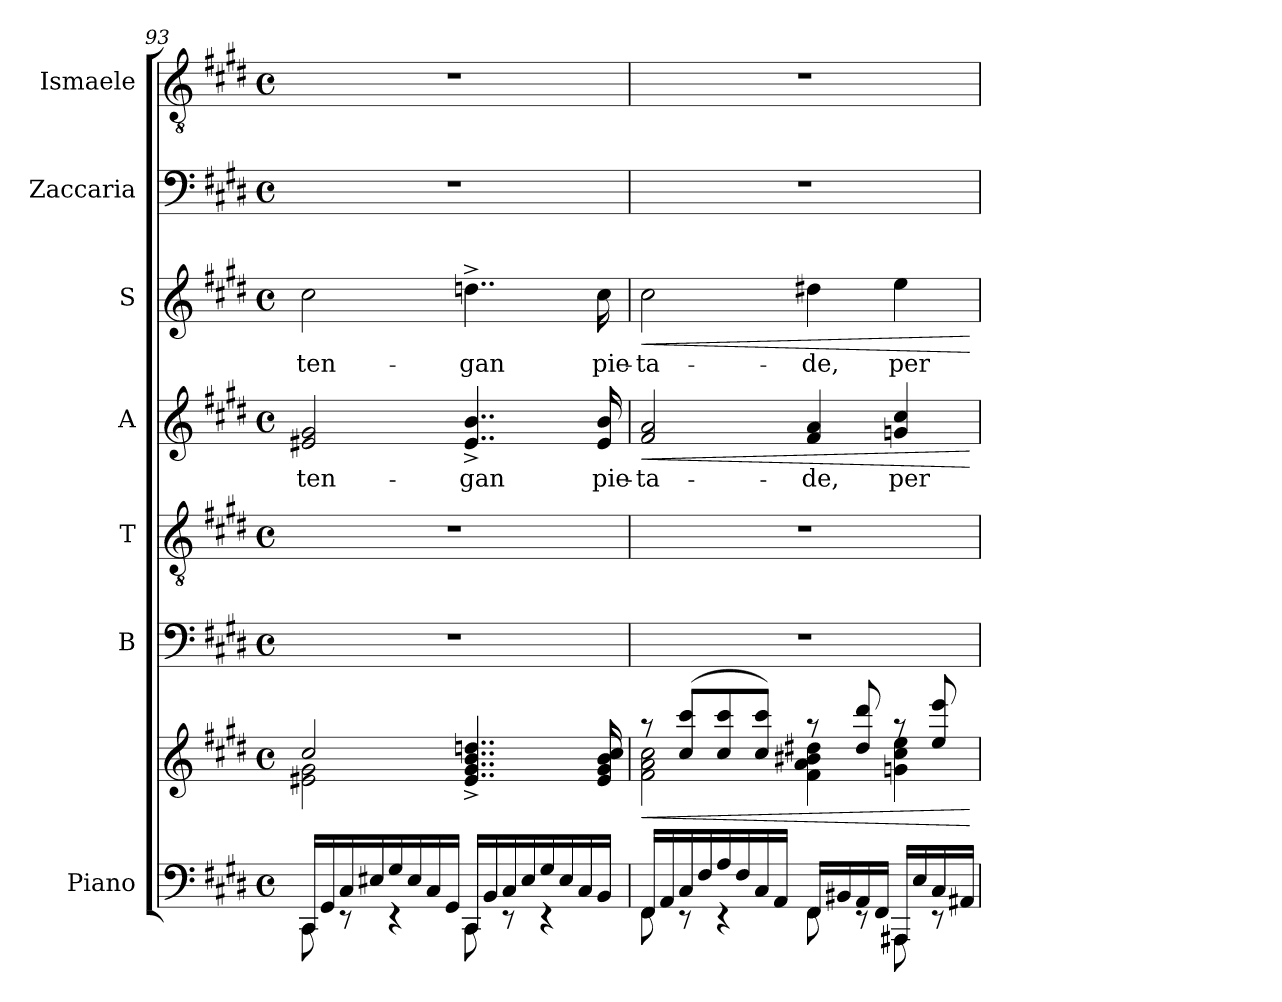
**kern	**kern	**dynam	**kern	**kern	**kern	**text	**dynam	**kern	**text	**dynam	**kern	**kern
*part7	*part7	*part7	*part6	*part5	*part4	*part4	*part4	*part3	*part3	*part3	*part2	*part1
*staff8	*staff7	*staff7/8	*staff6	*staff5	*staff4	*staff4	*staff4	*staff3	*staff3	*staff3	*staff2	*staff1
*I"Piano	*	*	*I"B	*I"T	*I"A	*	*	*I"S	*	*	*I"Zaccaria	*I"Ismaele
*I'Pno	*	*	*I'B	*I'T	*I'A	*	*	*I'S	*	*	*	*
*clefF4	*clefG2	*	*clefF4	*clefGv2	*clefG2	*	*	*clefG2	*	*	*clefF4	*clefGv2
*k[f#c#g#d#]	*k[f#c#g#d#]	*	*k[f#c#g#d#]	*k[f#c#g#d#]	*k[f#c#g#d#]	*	*	*k[f#c#g#d#]	*	*	*k[f#c#g#d#]	*k[f#c#g#d#]
*M4/4	*M4/4	*	*M4/4	*M4/4	*M4/4	*	*	*M4/4	*	*	*M4/4	*M4/4
*met(c)	*met(c)	*	*met(c)	*met(c)	*met(c)	*	*	*met(c)	*	*	*met(c)	*met(c)
=93	=93	=93	=93	=93	=93	=93	=93	=93	=93	=93	=93	=93
*^	*^	*	*	*	*	*	*	*	*	*	*	*
!	!	!	!	!	!	!	!	!LO:LY:b	!	!	!LO:LY:b	!	!	!
16CC#/LL	8CC#\	2cc#/	2e#X\ 2g#\	.	1r	1r	2e#X/ 2g#/	-ten-	.	2cc#\	-ten-	.	1r	1r
16GG#/	.	.	.	.	.	.	.	.	.	.	.	.	.	.
16C#/	8rEE	.	.	.	.	.	.	.	.	.	.	.	.	.
16E#X/	.	.	.	.	.	.	.	.	.	.	.	.	.	.
16G#/	4rEE	.	.	.	.	.	.	.	.	.	.	.	.	.
16E#/	.	.	.	.	.	.	.	.	.	.	.	.	.	.
16C#/	.	.	.	.	.	.	.	.	.	.	.	.	.	.
16GG#/JJ	.	.	.	.	.	.	.	.	.	.	.	.	.	.
!	!	!	!	!	!	!	!	!LO:LY:b	!	!	!LO:LY:b	!	!	!
16CC#/LL	8CC#\	4..e#/^ 4..g#/^ 4..b/^ 4..ddn/^	2ryy	.	.	.	4..e#/^ 4..b/^	-gan	.	4..ddn^\	-gan	.	.	.
16BB/	.	.	.	.	.	.	.	.	.	.	.	.	.	.
16C#/	8rEE	.	.	.	.	.	.	.	.	.	.	.	.	.
16E#/	.	.	.	.	.	.	.	.	.	.	.	.	.	.
16G#/	4rEE	.	.	.	.	.	.	.	.	.	.	.	.	.
16E#/	.	.	.	.	.	.	.	.	.	.	.	.	.	.
16C#/	.	.	.	.	.	.	.	.	.	.	.	.	.	.
!	!	!	!	!	!	!	!	!LO:LY:b	!	!	!LO:LY:b	!	!	!
16BB/JJ	.	16e#/ 16g#/ 16b/ 16cc#/	.	.	.	.	16e#/ 16b/	pie-	.	16cc#\	pie-	.	.	.
!!LO:PB:g=z
=94	=94	=94	=94	=94	=94	=94	=94	=94	=94	=94	=94	=94	=94	=94
!	!	!	!	!LO:HP:b	!	!	!	!LO:LY:b	!LO:HP:b	!	!LO:LY:b	!LO:HP:b	!	!
16FF#/LL	8FF#\	8raa	2f#\ 2a\ 2cc#\	<	1r	1r	2f#/ 2a/	-ta-	<	2cc#\	-ta-	<	1r	1r
16AA/	.	.	.	.	.	.	.	.	.	.	.	.	.	.
16C#/	8rEE	(8cc#/ 8ccc#/L	.	.	.	.	.	.	.	.	.	.	.	.
16F#/	.	.	.	.	.	.	.	.	.	.	.	.	.	.
16A/	4rEE	8cc#/ 8ccc#/	.	.	.	.	.	.	.	.	.	.	.	.
16F#/	.	.	.	.	.	.	.	.	.	.	.	.	.	.
16C#/	.	8cc#/ 8ccc#/J)	.	.	.	.	.	.	.	.	.	.	.	.
16AA/JJ	.	.	.	.	.	.	.	.	.	.	.	.	.	.
!	!	!	!	!	!	!	!	!LO:LY:b	!	!	!LO:LY:b	!	!	!
16FF#/LL	8FF#\	8raa	4f#\ 4a\ 4b#X\ 4dd#X\	.	.	.	4f#/ 4a/	-de,	.	4dd#X\	-de,	.	.	.
16BB#X/	.	.	.	.	.	.	.	.	.	.	.	.	.	.
16AA/	8rEE	8dd#/ 8ddd#/	.	.	.	.	.	.	.	.	.	.	.	.
16FF#/JJ	.	.	.	.	.	.	.	.	.	.	.	.	.	.
!	!	!	!	!	!	!	!	!LO:LY:b	!	!	!LO:LY:b	!	!	!
16AAA#X/LL	8AAA#\	8raa	4gn\ 4cc#\ 4ee\	.	.	.	4gn/ 4cc#/	per-	.	4ee\	per-	.	.	.
16E/	.	.	.	.	.	.	.	.	.	.	.	.	.	.
16C#/	8rEE	8ee/ 8eee/	.	.	.	.	.	.	.	.	.	.	.	.
16AA#X/JJ	.	.	.	.	.	.	.	.	.	.	.	.	.	.
*v	*v	*	*	*	*	*	*	*	*	*	*	*	*	*
*	*v	*v	*	*	*	*	*	*	*	*	*	*	*
.	.	[	.	.	.	.	[	.	.	[	.	.
=	=	=	=	=	=	=	=	=	=	=	=	=
*-	*-	*-	*-	*-	*-	*-	*-	*-	*-	*-	*-	*-
